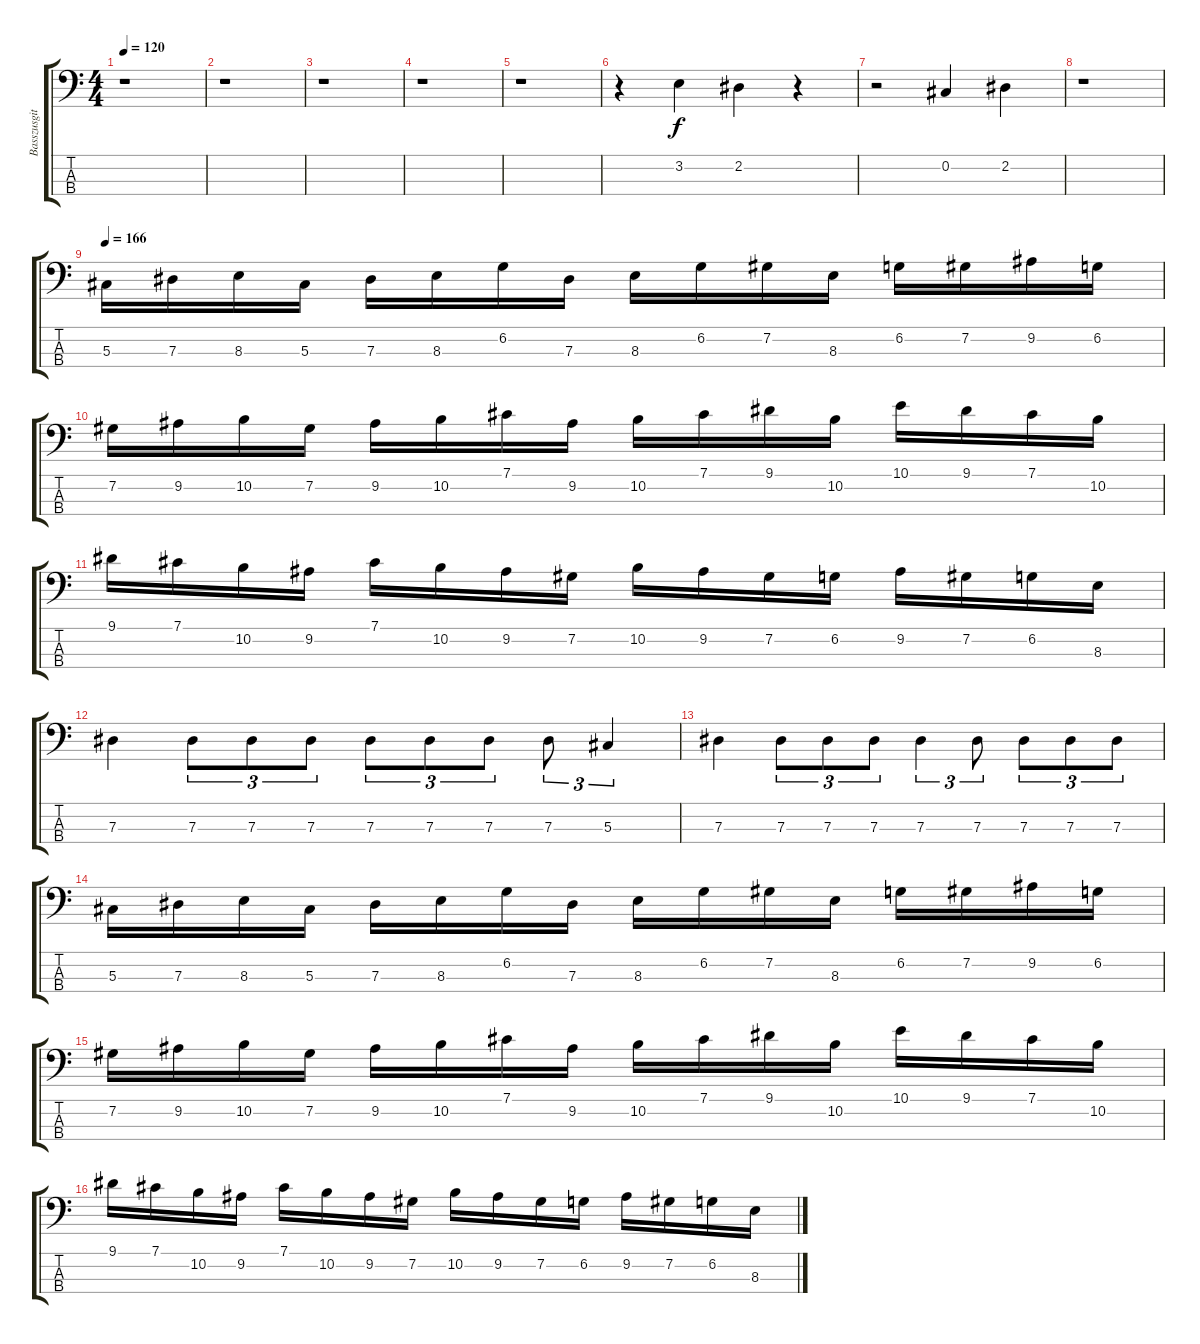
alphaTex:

\track ("Basszusgitár (Barry Dunaway)" "Basszusgit") {instrument electricbassfinger}
\staff {score tabs}
\tuning (Gb2 Db2 Ab1 Eb1) {hide}
\ts (4 4)
\tempo 120
\clef f4
\ks c
r.1{dy f instrument electricbassfinger} |
r.1 |
r.1 |
r.1 |
r.1 |
r.4 3.2.4 2.2.4 r.4 |
r.2 0.2.4 2.2.4 |
r.1 |
\tempo 166
5.3.16 7.3.16 8.3.16 5.3.16 7.3.16 8.3.16 6.2.16 7.3.16 8.3.16 6.2.16 7.2.16 8.3.16 6.2.16 7.2.16 9.2.16 6.2.16 |
7.2.16 9.2.16 10.2.16 7.2.16 9.2.16 10.2.16 7.1.16 9.2.16 10.2.16 7.1.16 9.1.16 10.2.16 10.1.16 9.1.16 7.1.16 10.2.16 |
9.1.16 7.1.16 10.2.16 9.2.16 7.1.16 10.2.16 9.2.16 7.2.16 10.2.16 9.2.16 7.2.16 6.2.16 9.2.16 7.2.16 6.2.16 8.3.16 |
7.3.4 7.3.8{tu (3 2)} 7.3.8{tu (3 2)} 7.3.8{tu (3 2)} 7.3.8{tu (3 2)} 7.3.8{tu (3 2)} 7.3.8{tu (3 2)} 7.3.8{tu (3 2)} 5.3.4{tu (3 2)} |
7.3.4 7.3.8{tu (3 2)} 7.3.8{tu (3 2)} 7.3.8{tu (3 2)} 7.3.4{tu (3 2)} 7.3.8{tu (3 2)} 7.3.8{tu (3 2)} 7.3.8{tu (3 2)} 7.3.8{tu (3 2)} |
5.3.16 7.3.16 8.3.16 5.3.16 7.3.16 8.3.16 6.2.16 7.3.16 8.3.16 6.2.16 7.2.16 8.3.16 6.2.16 7.2.16 9.2.16 6.2.16 |
7.2.16 9.2.16 10.2.16 7.2.16 9.2.16 10.2.16 7.1.16 9.2.16 10.2.16 7.1.16 9.1.16 10.2.16 10.1.16 9.1.16 7.1.16 10.2.16 |
9.1.16 7.1.16 10.2.16 9.2.16 7.1.16 10.2.16 9.2.16 7.2.16 10.2.16 9.2.16 7.2.16 6.2.16 9.2.16 7.2.16 6.2.16 8.3.16
